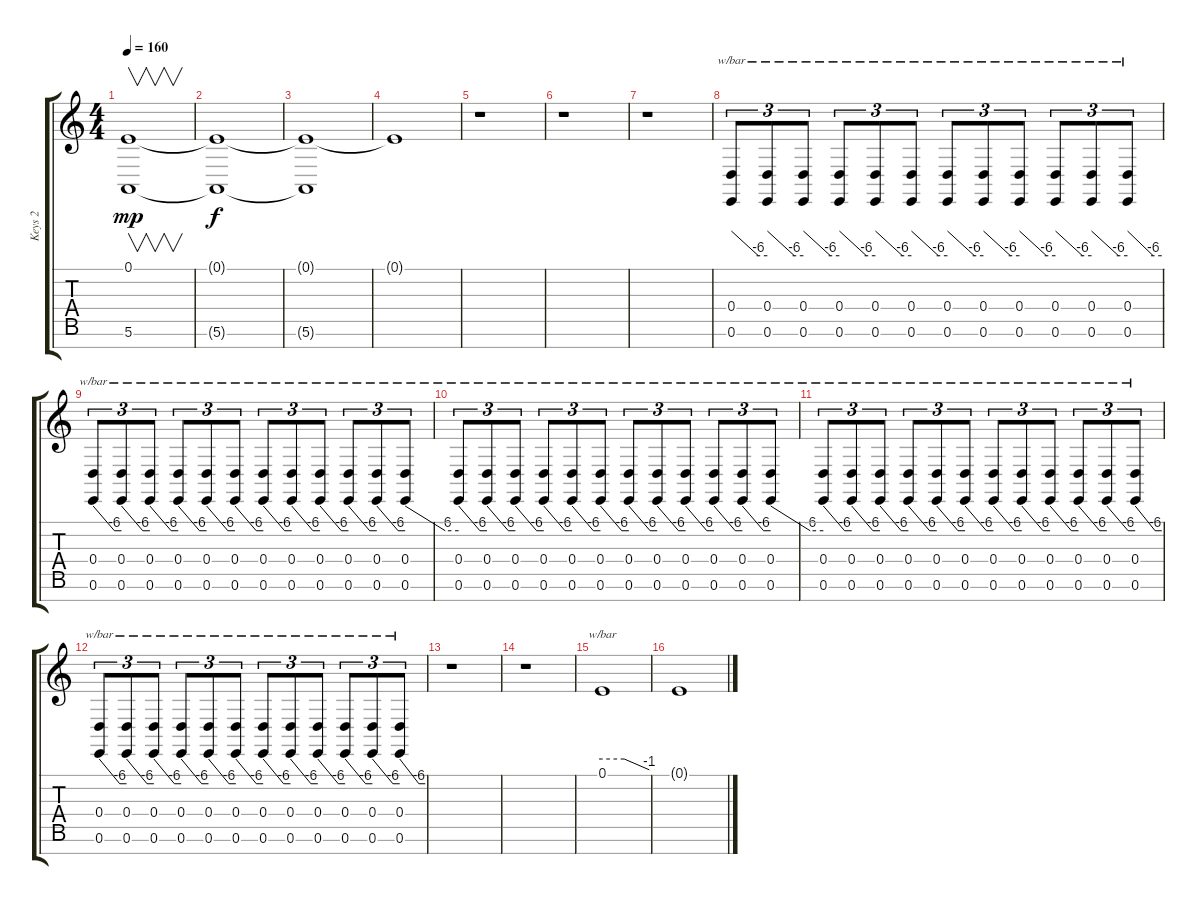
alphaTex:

\track ("Keys 2" "Keys 2") {instrument electricgrandpiano}
\staff {score tabs}
\tuning (E4 B3 G3 D3 A2 E2 B1) {hide}
\ts (4 4)
\tempo 160
\clef g2
\ks c
(0.1 5.6{t}).1{v dy mp} |
(0.1{t} 5.6{t}).1{dy f} |
(0.1{t} 5.6{t}).1 |
0.1{t}.1 |
r.1 |
r.1 |
r.1 |
(0.4 0.6).8{tu (3 2) tbe (custom default 0 0 45 -24 60 -24) instrument lead8bassandlead} (0.4 0.6).8{tu (3 2) tbe (custom default 0 0 45 -24 60 -24)} (0.4 0.6).8{tu (3 2) tbe (custom default 0 0 45 -24 60 -24)} (0.4 0.6).8{tu (3 2) tbe (custom default 0 0 45 -24 60 -24)} (0.4 0.6).8{tu (3 2) tbe (custom default 0 0 45 -24 60 -24)} (0.4 0.6).8{tu (3 2) tbe (custom default 0 0 45 -24 60 -24)} (0.4 0.6).8{tu (3 2) tbe (custom default 0 0 45 -24 60 -24)} (0.4 0.6).8{tu (3 2) tbe (custom default 0 0 45 -24 60 -24)} (0.4 0.6).8{tu (3 2) tbe (custom default 0 0 45 -24 60 -24)} (0.4 0.6).8{tu (3 2) tbe (custom default 0 0 45 -24 60 -24)} (0.4 0.6).8{tu (3 2) tbe (custom default 0 0 45 -24 60 -24)} (0.4 0.6).8{tu (3 2) tbe (custom default 0 0 45 -24 60 -24)} |
(0.4 0.6).8{tu (3 2) tbe (custom default 0 0 45 -24 60 -24)} (0.4 0.6).8{tu (3 2) tbe (custom default 0 0 45 -24 60 -24)} (0.4 0.6).8{tu (3 2) tbe (custom default 0 0 45 -24 60 -24)} (0.4 0.6).8{tu (3 2) tbe (custom default 0 0 45 -24 60 -24)} (0.4 0.6).8{tu (3 2) tbe (custom default 0 0 45 -24 60 -24)} (0.4 0.6).8{tu (3 2) tbe (custom default 0 0 45 -24 60 -24)} (0.4 0.6).8{tu (3 2) tbe (custom default 0 0 45 -24 60 -24)} (0.4 0.6).8{tu (3 2) tbe (custom default 0 0 45 -24 60 -24)} (0.4 0.6).8{tu (3 2) tbe (custom default 0 0 45 -24 60 -24)} (0.4 0.6).8{tu (3 2) tbe (custom default 0 0 45 -24 60 -24)} (0.4 0.6).8{tu (3 2) tbe (custom default 0 0 45 -24 60 -24)} (0.4 0.6).8{tu (3 2) tbe (custom default 0 0 45 -24 60 -24)} |
(0.4 0.6).8{tu (3 2) tbe (custom default 0 0 45 -24 60 -24)} (0.4 0.6).8{tu (3 2) tbe (custom default 0 0 45 -24 60 -24)} (0.4 0.6).8{tu (3 2) tbe (custom default 0 0 45 -24 60 -24)} (0.4 0.6).8{tu (3 2) tbe (custom default 0 0 45 -24 60 -24)} (0.4 0.6).8{tu (3 2) tbe (custom default 0 0 45 -24 60 -24)} (0.4 0.6).8{tu (3 2) tbe (custom default 0 0 45 -24 60 -24)} (0.4 0.6).8{tu (3 2) tbe (custom default 0 0 45 -24 60 -24)} (0.4 0.6).8{tu (3 2) tbe (custom default 0 0 45 -24 60 -24)} (0.4 0.6).8{tu (3 2) tbe (custom default 0 0 45 -24 60 -24)} (0.4 0.6).8{tu (3 2) tbe (custom default 0 0 45 -24 60 -24)} (0.4 0.6).8{tu (3 2) tbe (custom default 0 0 45 -24 60 -24)} (0.4 0.6).8{tu (3 2) tbe (custom default 0 0 45 -24 60 -24)} |
(0.4 0.6).8{tu (3 2) tbe (custom default 0 0 45 -24 60 -24)} (0.4 0.6).8{tu (3 2) tbe (custom default 0 0 45 -24 60 -24)} (0.4 0.6).8{tu (3 2) tbe (custom default 0 0 45 -24 60 -24)} (0.4 0.6).8{tu (3 2) tbe (custom default 0 0 45 -24 60 -24)} (0.4 0.6).8{tu (3 2) tbe (custom default 0 0 45 -24 60 -24)} (0.4 0.6).8{tu (3 2) tbe (custom default 0 0 45 -24 60 -24)} (0.4 0.6).8{tu (3 2) tbe (custom default 0 0 45 -24 60 -24)} (0.4 0.6).8{tu (3 2) tbe (custom default 0 0 45 -24 60 -24)} (0.4 0.6).8{tu (3 2) tbe (custom default 0 0 45 -24 60 -24)} (0.4 0.6).8{tu (3 2) tbe (custom default 0 0 45 -24 60 -24)} (0.4 0.6).8{tu (3 2) tbe (custom default 0 0 45 -24 60 -24)} (0.4 0.6).8{tu (3 2) tbe (custom default 0 0 45 -24 60 -24)} |
(0.4 0.6).8{tu (3 2) tbe (custom default 0 0 45 -24 60 -24)} (0.4 0.6).8{tu (3 2) tbe (custom default 0 0 45 -24 60 -24)} (0.4 0.6).8{tu (3 2) tbe (custom default 0 0 45 -24 60 -24)} (0.4 0.6).8{tu (3 2) tbe (custom default 0 0 45 -24 60 -24)} (0.4 0.6).8{tu (3 2) tbe (custom default 0 0 45 -24 60 -24)} (0.4 0.6).8{tu (3 2) tbe (custom default 0 0 45 -24 60 -24)} (0.4 0.6).8{tu (3 2) tbe (custom default 0 0 45 -24 60 -24)} (0.4 0.6).8{tu (3 2) tbe (custom default 0 0 45 -24 60 -24)} (0.4 0.6).8{tu (3 2) tbe (custom default 0 0 45 -24 60 -24)} (0.4 0.6).8{tu (3 2) tbe (custom default 0 0 45 -24 60 -24)} (0.4 0.6).8{tu (3 2) tbe (custom default 0 0 45 -24 60 -24)} (0.4 0.6).8{tu (3 2) tbe (custom default 0 0 45 -24 60 -24)} |
r.1 |
r.1 |
0.1.1{tbe (custom default 0 0 28 0 60 -4) instrument lead2sawtooth} |
0.1{t}.1
